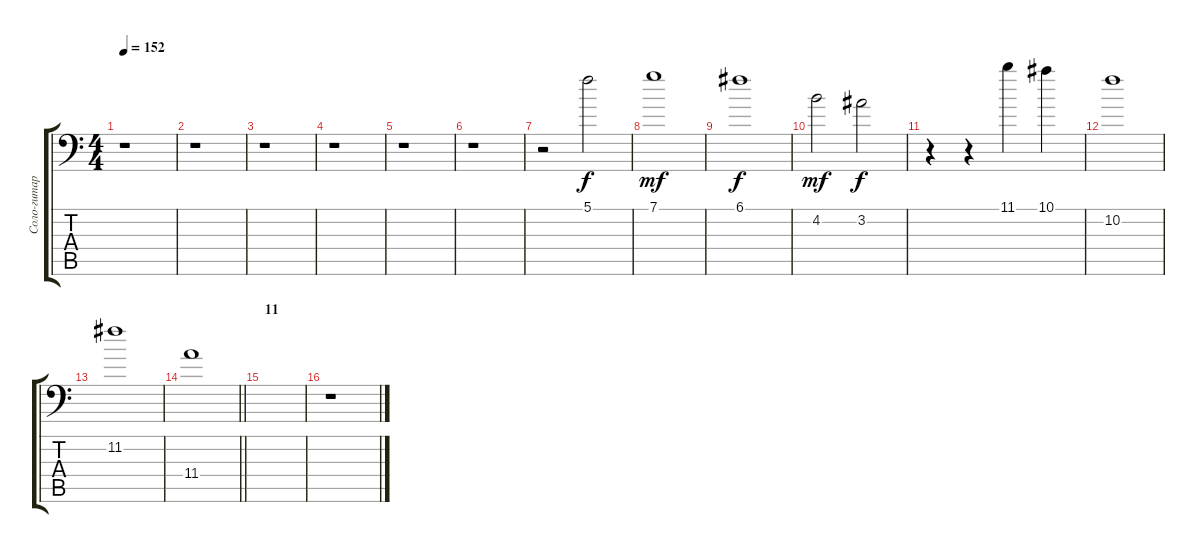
\track ("Cоло-гитара" "Cоло-гитар") {instrument overdrivenguitar}
\staff {score tabs}
\tuning (C4 G3 Eb3 Bb2 F2 Bb1) {hide}
\ts (4 4)
\tempo 152
\clef f4
\ks c
r.1{dy f} |
r.1 |
r.1 |
r.1 |
r.1 |
r.1 |
r.2 5.1.2 |
7.1.1{dy mf} |
6.1.1{dy f} |
4.2.2{dy mf} 3.2.2{dy f} |
r.4 r.4 11.1.4 10.1.4 |
10.2.1 |
11.2.1 |
\barLineRight lightlight
11.4.1 |
\section ("" "11")
|
r.1
